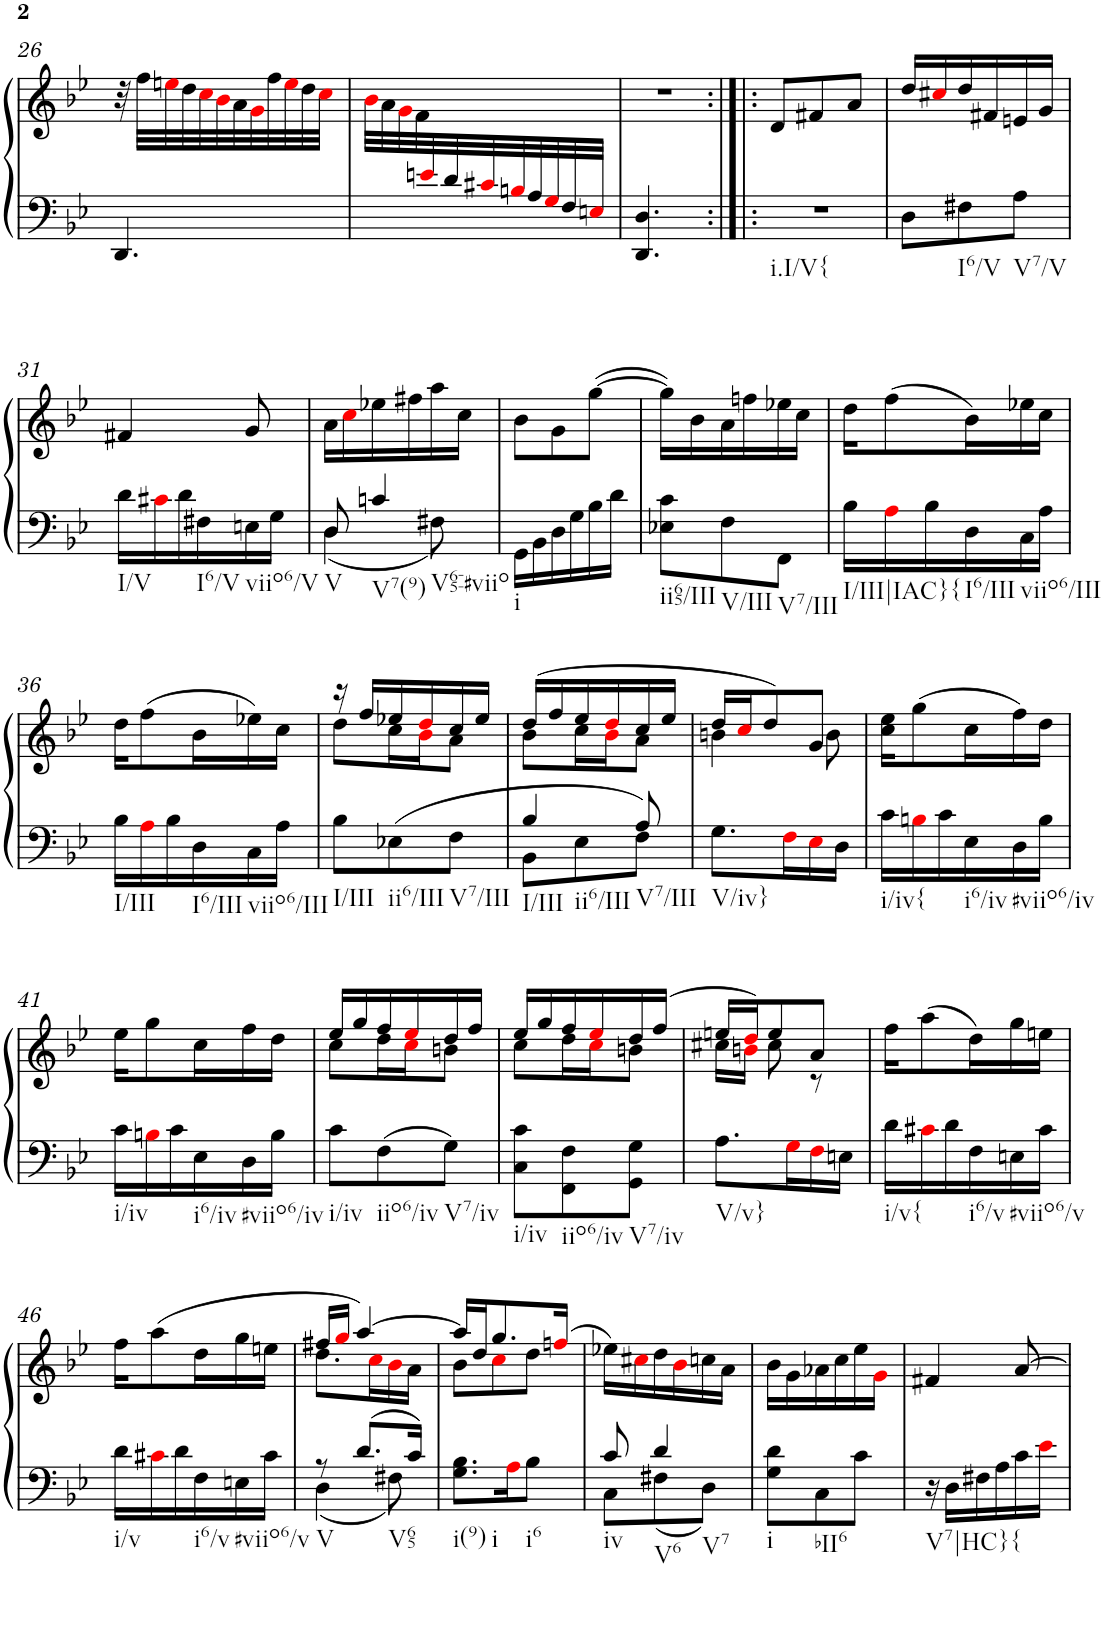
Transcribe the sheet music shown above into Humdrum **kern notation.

**kern	**kern
*part1	*part1
*staff2	*staff1
*I"Piano	*
*I'Pno	*
!!LO:PB:g=z
*clefF4	*clefG2
*k[b-e-]	*k[b-e-]
*g:	*g:
*M3/8	*M3/8
=26	=26
4.DD/	32r
.	32ff\LLL
.	32eeni\
.	32dd\
.	32cci\
.	32b-i\
.	32a\
.	32gi\
.	32ff\
.	32eei\
.	32dd\
.	32cci\JJJ
=27	=27
*^	*
8ryy	4.ryy	32b-i\LLL
.	.	32a\
.	.	32gi\
.	.	32f\
32eni/	.	4ryy
32d/	.	.
32c#Xi/	.	.
32Bni/	.	.
32A/	.	.
32Gi/	.	.
32F/	.	.
32Eni/JJJ	.	.
*v	*v	*
=28	=28
4.DD/ 4.D/	4.r
=29:|!|:	=29:|!|:
!LO:TX:b:t=i.I/V{	!
4.r	8d/L
.	8f#X/
.	8a/J
=30	=30
8D\L	16dd/LL
.	16cc#Xi/
!LO:TX:b:t=I6/V	!
8F#X\	16dd/
.	16f#X/
!LO:TX:b:t=V7/V	!
8A\J	16en/
.	16g/JJ
!!LO:LB:g=z
=31	=31
!LO:TX:b:t=I/V	!
16d\LL	4f#X/
16c#Xi\	.
16d\	.
!LO:TX:b:t=I6/V	!
16F#X\	.
!LO:TX:b:t=viio6/V	!
16En\	8g/
16G\JJ	.
=32	=32
*^	*
!LO:TX:b:t=V	!	!
8D/	4D\	16a\LL
.	.	16cci\
!LO:TX:b:t=V7(9)	!	!
!LO:TX:b:t=V65-#viio	!	!
4cn/	.	16ee-X\
.	.	16ff#X\
.	8F#X\	16aa\
.	.	16cc\JJ
*v	*v	*
=33	=33
!LO:TX:b:t=i	!
16GG\LL	8b-\L
16BB-\	.
16D\	8g\
16G\	.
16B-\	(>[8gg\J
16d\JJ	.
=34	=34
!LO:TX:b:t=ii65/III	!
8E-X\ 8c\L	16gg\LL])
.	16b-\
!LO:TX:b:t=V/III	!
8F\	16a\
.	16ffn\
!LO:TX:b:t=V7/III	!
8FF\J	16ee-X\
.	16cc\JJ
=35	=35
!LO:TX:b:t=I/III|IAC}{	!
16B-\LL	16dd\KL
16Ai\	(>8ff\
16B-\	.
!LO:TX:b:t=I6/III	!
16D\	16b-\L)
!LO:TX:b:t=viio6/III	!
16C\	16ee-X\
16A\JJ	16cc\JJ
!!LO:LB:g=z
=36	=36
!LO:TX:b:t=I/III	!
16B-\LL	16dd\KL
16Ai\	(>8ff\
16B-\	.
!LO:TX:b:t=I6/III	!
16D\	16b-\L
!LO:TX:b:t=viio6/III	!
16C\	16ee-X\)
16A\JJ	16cc\JJ
=37	=37
*	*^
!LO:TX:b:t=I/III	!	!
8B-\L	16r	8dd\L
.	16ff/LL	.
!LO:TX:b:t=ii6/III	!	!
8E-X\	16ee-X/	16cc\L
.	16ddi/	16b-i\J
!LO:TX:b:t=V7/III	!	!
8F\J	16cc/	8a\J
.	16ee-/JJ	.
=38	=38	=38
*^	*	*
!LO:TX:b:t=I/III	!	!	!
!LO:TX:b:t=ii6/III	!	!	!
4B-/	8BB-\L	(>16dd/LL	8b-\L
.	.	16ff/	.
.	8E-\	16ee-/	16cc\L
.	.	16ddi/	16b-i\J
!LO:TX:b:t=V7/III	!	!	!
8A/	8F\J	16cc/	8a\J
.	.	16ee-/JJ	.
*v	*v	*	*
=39	=39	=39
!LO:TX:b:t=V/iv}	!	!
8.G\L	16dd/LL	4bn\
.	16cci/J	.
.	8dd/)	.
16Fi\L	.	.
16E-i\	8g/J	8b\
16D\JJ	.	.
*	*v	*v
=40	=40
!LO:TX:b:t=i/iv{	!
16c\LL	16cc\ 16ee-\KL
16Bni\	(>8gg\
16c\	.
!LO:TX:b:t=i6/iv	!
16E-\	16cc\L
!LO:TX:b:t=#viio6/iv	!
16D\	16ff\)
16B\JJ	16dd\JJ
!!LO:LB:g=z
=41	=41
!LO:TX:b:t=i/iv	!
16c\LL	16ee-\KL
16Bni\	8gg\
16c\	.
!LO:TX:b:t=i6/iv	!
16E-\	16cc\L
!LO:TX:b:t=#viio6/iv	!
16D\	16ff\
16B\JJ	16dd\JJ
=42	=42
*	*^
!LO:TX:b:t=i/iv	!	!
8c\L	16ee-/LL	8cc\L
.	16gg/	.
!LO:TX:b:t=iio6/iv	!	!
8F\	16ff/	16dd\L
.	16ee-i/	16cci\J
!LO:TX:b:t=V7/iv	!	!
8G\J	16dd/	8bn\J
.	16ff/JJ	.
=43	=43	=43
!LO:TX:b:t=i/iv	!	!
8C\ 8c\L	16ee-/LL	8cc\L
.	16gg/	.
!LO:TX:b:t=iio6/iv	!	!
8FF\ 8F\	16ff/	16dd\L
.	16ee-i/	16cci\J
!LO:TX:b:t=V7/iv	!	!
8GG\ 8G\J	16dd/	8bn\J
.	(16ff/JJ	.
=44	=44	=44
!LO:TX:b:t=V/v}	!	!
8.A\L	16een/LL	16cc#X\LL
.	16ddi/J)	16bni\JJ
.	8ee/	8cc#\
16Gi\L	.	.
16Fi\	8a/J	8r
16En\JJ	.	.
*	*v	*v
=45	=45
!LO:TX:b:t=i/v{	!
16d\LL	16ff\KL
16c#Xi\	(>8aa\
16d\	.
!LO:TX:b:t=i6/v	!
16F\	16dd\L)
!LO:TX:b:t=#viio6/v	!
16En\	16gg\
16c#\JJ	16een\JJ
!!LO:LB:g=z
=46	=46
!LO:TX:b:t=i/v	!
16d\LL	16ff\KL
16c#Xi\	(>8aa\
16d\	.
!LO:TX:b:t=i6/v	!
16F\	16dd\L
!LO:TX:b:t=#viio6/v	!
16En\	16gg\
16c#\JJ	16een\JJ
=47	=47
*^	*^
!LO:TX:b:t=V	!	!	!
8r	4D\	16ff#X/LL	8.dd\L
.	.	16ggi/JJ	.
!LO:TX:b:t=V65	!	!	!
8.d/L	.	[>4aa/)	.
.	.	.	16cci\L
.	8F#X\	.	16b-i\
16c/Jk	.	.	16a\JJ
*v	*v	*	*
=48	=48	=48
!LO:TX:b:t=i(9)	!	!
!LO:TX:b:t=i	!	!
8.G\ 8.B-\L	16aa/LL]	8b-\L
.	16dd/J	.
.	8.gg/	8cci\
16Ai\K	.	.
!LO:TX:b:t=i6	!	!
8B-\J	.	8dd\J
.	(>16ffni/Jk	.
*	*v	*v
=49	=49
*^	*
!LO:TX:b:t=iv	!	!
8c/	8C\L	16ee-X\LL)
.	.	16cc#Xi\
!LO:TX:b:t=V6	!	!
!LO:TX:b:t=V7	!	!
4d/	8F#X\	16dd\
.	.	16b-i\
.	8D\J	16ccn\
.	.	16a\JJ
*v	*v	*
=50	=50
!LO:TX:b:t=i	!
8G\ 8d\L	16b-\LL
.	16g\
!LO:TX:b:t=bII6	!
8C\	16a-X\
.	16cc\
8c\J	16ee-\
.	16gi\JJ
=51	=51
!LO:TX:b:t=V7|HC}{	!
16r	4f#X/
16D\LL	.
16F#X\	.
16A\	.
16c\	[8a/
16e-i\JJ	.
=	=
*-	*-
